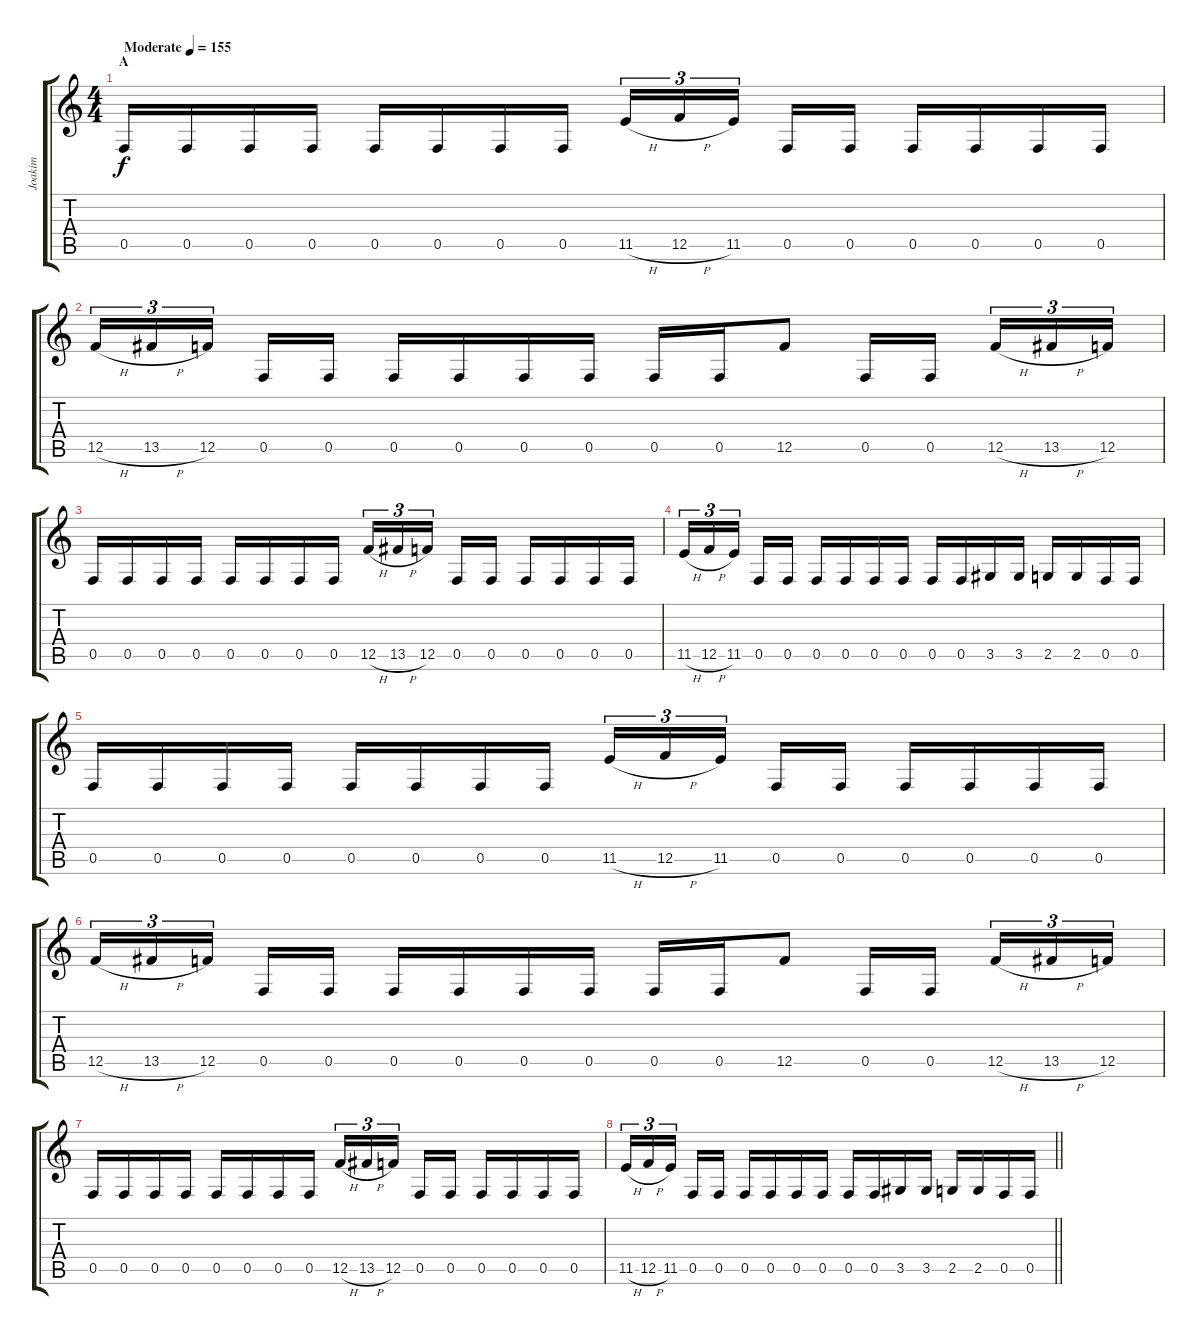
\track ("Joakim" "Joakim") {instrument distortionguitar}
\staff {score tabs}
\tuning (C4 G3 Eb3 Bb2 F2 C2) {hide}
\ts (4 4)
\section ("" "A")
\tempo (155 "Moderate")
\clef g2
\ks c
0.5.16{dy f instrument distortionguitar} 0.5.16 0.5.16 0.5.16 0.5.16 0.5.16 0.5.16 0.5.16 11.5{h}.16{tu (3 2)} 12.5{h}.16{tu (3 2)} 11.5.16{tu (3 2) beam splitsecondary} 0.5.16 0.5.16 0.5.16 0.5.16 0.5.16 0.5.16 |
12.5{h}.16{tu (3 2)} 13.5{h}.16{tu (3 2)} 12.5.16{tu (3 2) beam splitsecondary} 0.5.16 0.5.16 0.5.16 0.5.16 0.5.16 0.5.16 0.5.16 0.5.16 12.5.8 0.5.16 0.5.16{beam splitsecondary} 12.5{h}.16{tu (3 2)} 13.5{h}.16{tu (3 2)} 12.5.16{tu (3 2)} |
0.5.16 0.5.16 0.5.16 0.5.16 0.5.16 0.5.16 0.5.16 0.5.16 12.5{h}.16{tu (3 2)} 13.5{h}.16{tu (3 2)} 12.5.16{tu (3 2) beam splitsecondary} 0.5.16 0.5.16 0.5.16 0.5.16 0.5.16 0.5.16 |
11.5{h}.16{tu (3 2)} 12.5{h}.16{tu (3 2)} 11.5.16{tu (3 2) beam splitsecondary} 0.5.16 0.5.16 0.5.16 0.5.16 0.5.16 0.5.16 0.5.16 0.5.16 3.5.16 3.5.16 2.5.16 2.5.16 0.5.16 0.5.16 |
0.5.16 0.5.16 0.5.16 0.5.16 0.5.16 0.5.16 0.5.16 0.5.16 11.5{h}.16{tu (3 2)} 12.5{h}.16{tu (3 2)} 11.5.16{tu (3 2) beam splitsecondary} 0.5.16 0.5.16 0.5.16 0.5.16 0.5.16 0.5.16 |
12.5{h}.16{tu (3 2)} 13.5{h}.16{tu (3 2)} 12.5.16{tu (3 2) beam splitsecondary} 0.5.16 0.5.16 0.5.16 0.5.16 0.5.16 0.5.16 0.5.16 0.5.16 12.5.8 0.5.16 0.5.16{beam splitsecondary} 12.5{h}.16{tu (3 2)} 13.5{h}.16{tu (3 2)} 12.5.16{tu (3 2)} |
0.5.16 0.5.16 0.5.16 0.5.16 0.5.16 0.5.16 0.5.16 0.5.16 12.5{h}.16{tu (3 2)} 13.5{h}.16{tu (3 2)} 12.5.16{tu (3 2) beam splitsecondary} 0.5.16 0.5.16 0.5.16 0.5.16 0.5.16 0.5.16 |
\barLineRight lightlight
11.5{h}.16{tu (3 2)} 12.5{h}.16{tu (3 2)} 11.5.16{tu (3 2) beam splitsecondary} 0.5.16 0.5.16 0.5.16 0.5.16 0.5.16 0.5.16 0.5.16 0.5.16 3.5.16 3.5.16 2.5.16 2.5.16 0.5.16 0.5.16
